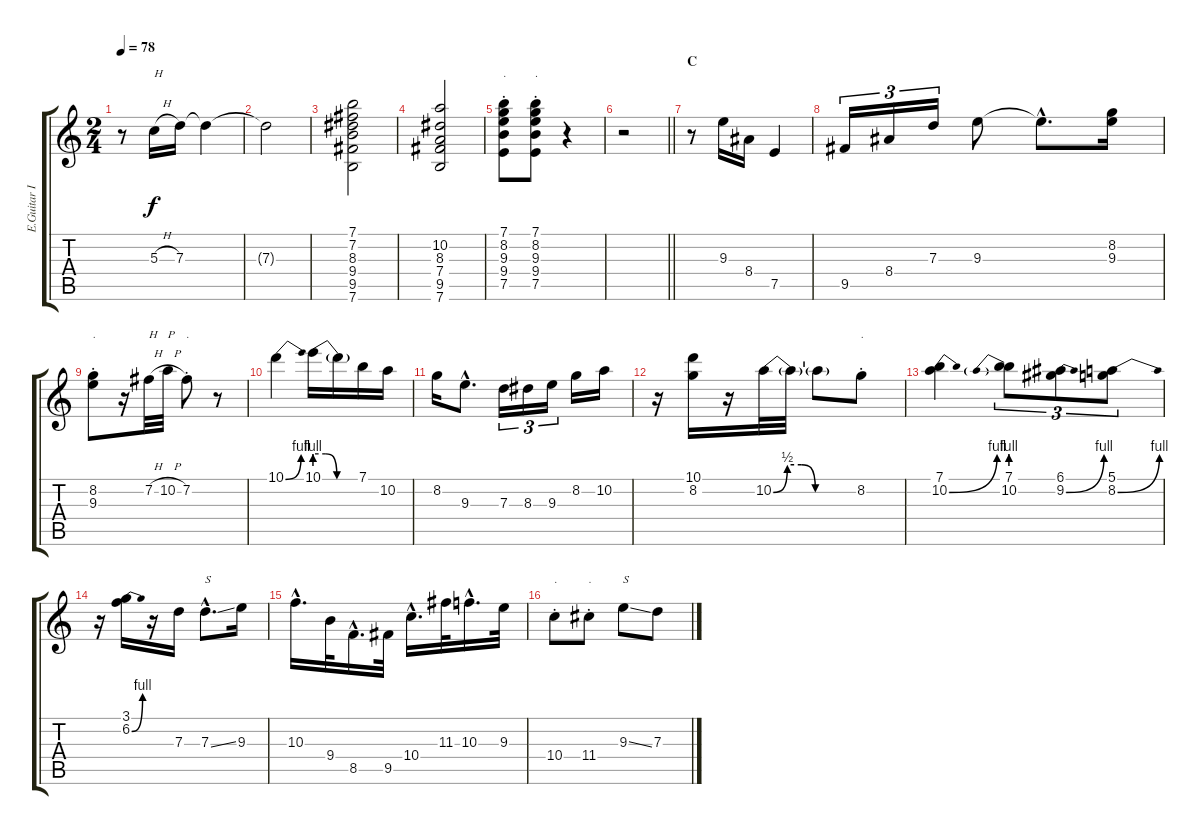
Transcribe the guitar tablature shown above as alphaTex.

\track ("E.Guitar I" "E.Guitar I") {instrument overdrivenguitar}
\staff {score tabs}
\tuning (E4 B3 G3 D3 A2 E2) {hide}
\ts (2 4)
\tempo 78
\clef g2
\ks c
r.8{dy f} 5.3{h}.16{txt "H"} 7.3.16 7.3{t}.4 |
7.3{t}.2 |
(7.1 7.2 8.3 9.4 9.5 7.6).2 |
(10.2 8.3 7.4 9.5 7.6).2 |
(7.1{st} 8.2{st} 9.3{st} 9.4{st} 7.5{st}).8{txt "."} (7.1{st} 8.2{st} 9.3{st} 9.4{st} 7.5{st}).8{txt "."} r.4 |
\barLineRight lightlight
r.2 |
\section ("" "C")
r.8{volume 16} 9.3.16 8.4.16 7.5.4 |
9.5.16{tu (3 2)} 8.4.16{tu (3 2)} 7.3.16{tu (3 2)} 9.3.8 9.3{hac t}.8{d} (8.2 9.3).16 |
(8.2{st} 9.3{st}).8{txt "."} r.16 7.2{h}.32{txt "H"} 10.2{h}.32{txt "P"} 7.2{st}.8{txt "."} r.8 |
10.1{be (bend 0 0 60 4)}.4 10.1{be (custom 0 4 15 4 30 0 60 0)}.16 10.1{t}.16 7.1.16 10.2.16 |
8.2.16 9.3{hac}.8{d} 7.3.16{tu (3 2)} 8.3.16{tu (3 2)} 9.3.16{tu (3 2)} 8.2.16 10.2.16 |
r.16 (10.1 8.2).16 r.16 10.2{be (custom 0 0 10 2 20 2 30 0 60 0)}.32 10.2{t}.32 10.2{t}.8 8.2{st}.8{txt "."} |
(7.1 10.2{be (bend 0 0 60 4)}).4 (7.1 10.2{be (prebend 0 4 60 4)}).8{tu (3 2)} (6.1 9.2{be (bend 0 0 60 4)}).8{tu (3 2)} (5.1 8.2{be (bend 0 0 60 4)}).8{tu (3 2)} |
r.16 (3.1 6.2{be (bend 0 0 60 4)}).16 r.16 7.3.16 7.3{ss hac}.8{d txt "S"} 9.3.16 |
10.3{hac}.16{d} 9.4.32 8.5{hac}.16{d} 9.5.32 10.4{hac}.16{d} 11.3.32 10.3{hac}.16{d} 9.3.32 |
10.4{st}.8{txt "."} 11.4{st}.8{txt "."} 9.3{ss}.8{txt "S"} 7.3.8
